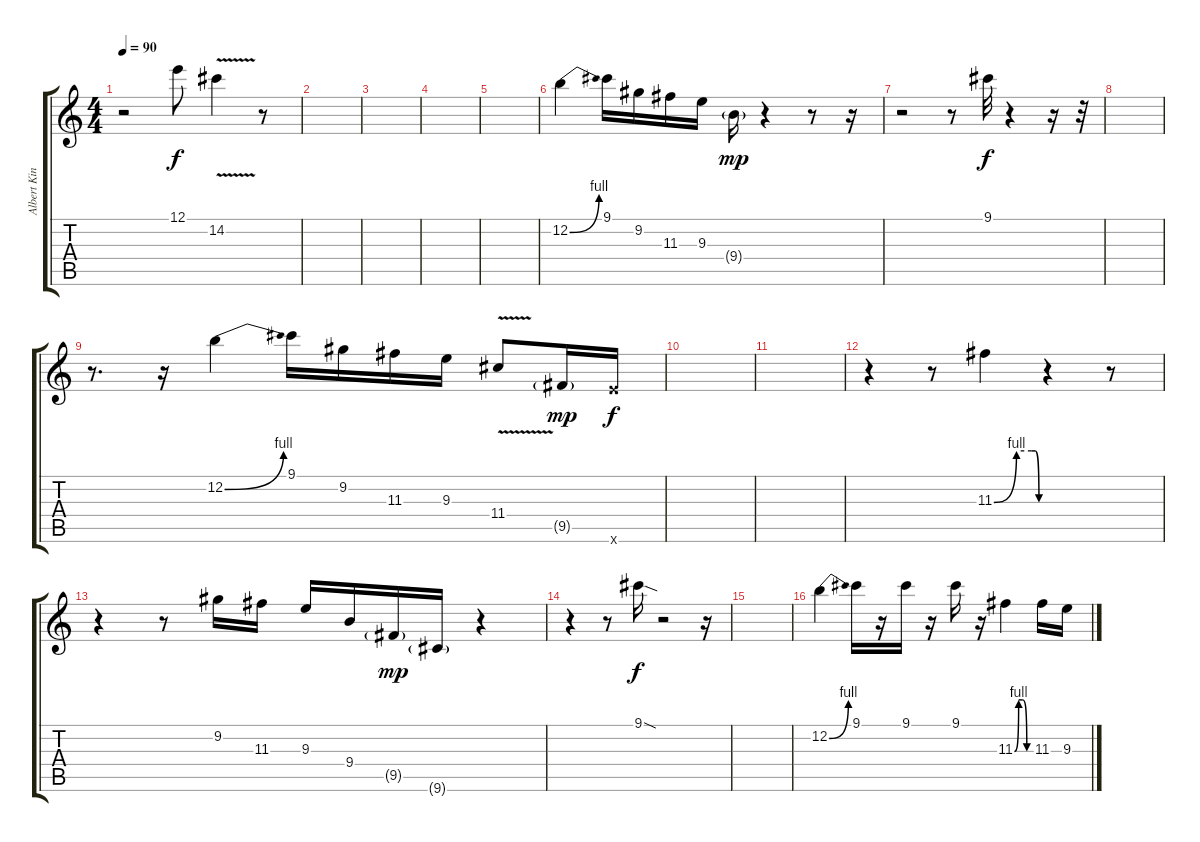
\track ("Albert King  " "Albert Kin") {instrument overdrivenguitar}
\staff {score tabs}
\tuning (E4 B3 G3 D3 A2 E2) {hide}
\ts (4 4)
\tempo 90
\clef g2
\ks c
r.2{dy f} 12.1.8 14.2{v}.4 r.8 |
|
|
|
|
12.2{be (bend 0 0 60 4)}.4 9.1.16 9.2.16 11.3.16 9.3.16 9.4{g}.16{dy mp} r.4 r.8 r.16 |
r.2 r.8 9.1.32{dy f} r.4 r.16 r.32 |
|
r.8{d} r.16 12.2{be (bend 0 0 60 4)}.4 9.1.16 9.2.16 11.3.16 9.3.16 11.4{v}.8 9.5{g}.16{dy mp} 12.6{x}.16{dy f} |
|
|
r.4 r.8 11.3{be (custom 0 0 30 4 50 4 55 4 60 0)}.4 r.4 r.8 |
r.4 r.8 9.2.16 11.3.16 9.3.16 9.4.16 9.5{g}.16{dy mp} 9.6{g}.16 r.4 |
r.4 r.8 9.1{sod}.16{dy f} r.2 r.16 |
|
12.2{be (bend 0 0 60 4)}.4{volume 0} 9.1.16 r.16 9.1.16 r.16 9.1.16 r.16 11.3{be (custom 0 0 15 4 30 4 45 0 60 0)}.4 11.3.16 9.3.16
